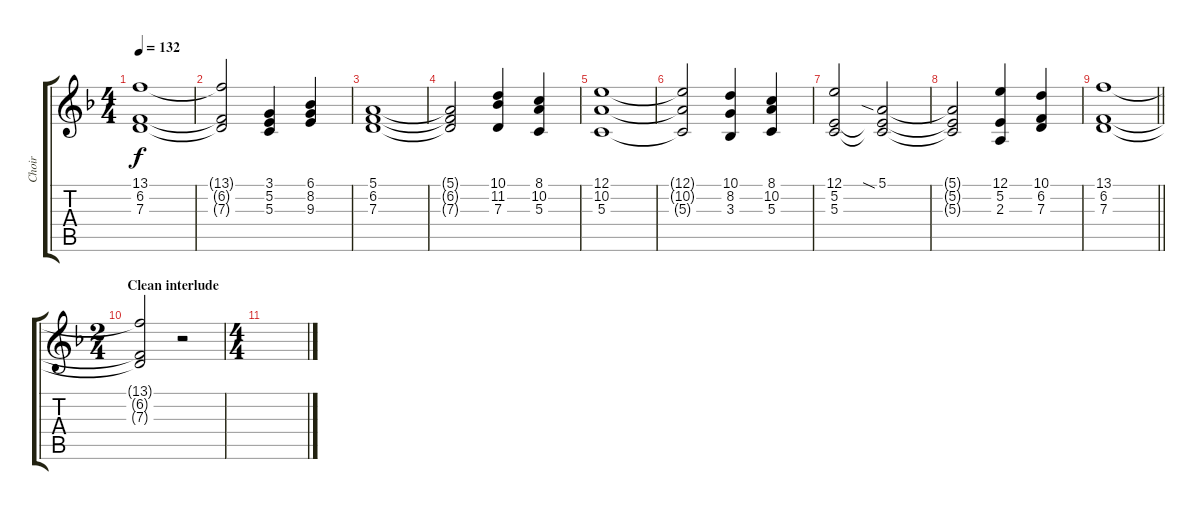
\track ("Choir" "Choir") {instrument choiraahs}
\staff {score tabs}
\tuning (E4 B3 G3 D3 A2 D2) {hide}
\ts (4 4)
\tempo 132
\clef g2
\ks dminor
(13.1 6.2 7.3).1{dy f} |
(13.1{t} 6.2{t} 7.3{t}).2 (3.1 5.2 5.3).4 (6.1 8.2 9.3).4 |
(5.1 6.2 7.3).1 |
(5.1{t} 6.2{t} 7.3{t}).2 (10.1 11.2 7.3).4 (8.1 10.2 5.3).4 |
(12.1 10.2 5.3).1 |
(12.1{t} 10.2{t} 5.3{t}).2 (10.1 8.2 3.3).4 (8.1 10.2 5.3).4 |
(12.1 5.2 5.3).2 (5.1{sia} 5.2{t} 5.3{t}).2 |
(5.1{t} 5.2{t} 5.3{t}).2 (12.1 5.2 2.3).4 (10.1 6.2 7.3).4 |
\barLineRight lightlight
(13.1 6.2 7.3).1 |
\ts (2 4)
\section ("" "Clean interlude")
(13.1{t} 6.2{t} 7.3{t}).2 r.2 |
\ts (4 4)
